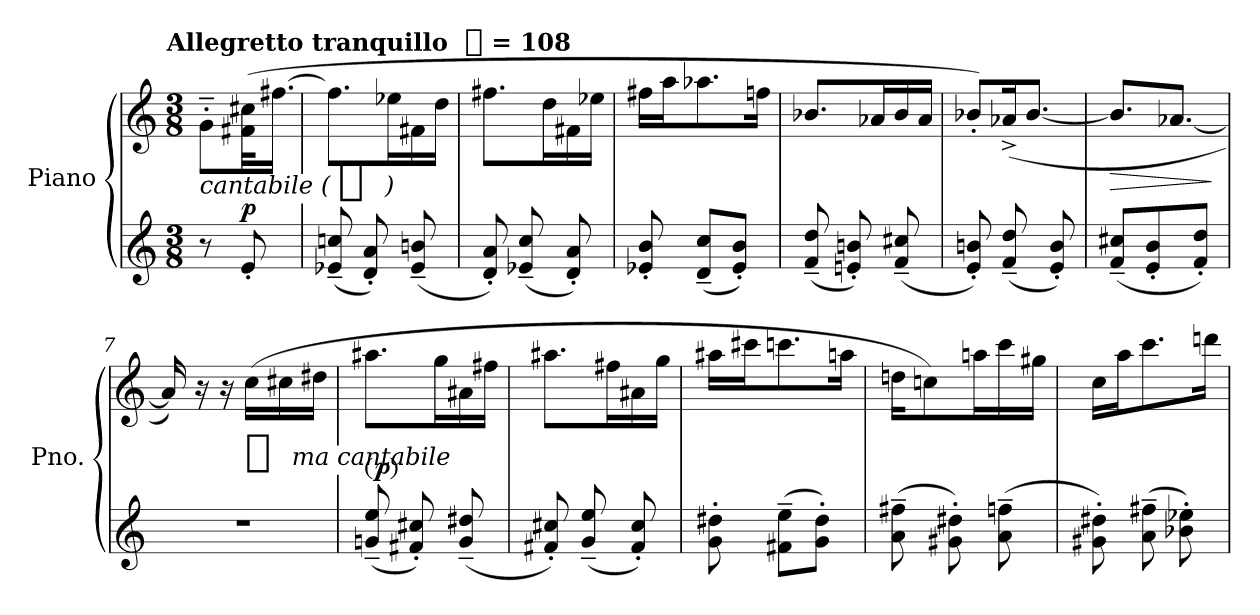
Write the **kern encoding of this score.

**kern	**kern	**dynam
*part1	*part1	*part1
*staff2	*staff1	*staff1/2
*I"Piano	*	*
*I'Pno.	*	*
*clefG2	*clefG2	*
*k[]	*k[]	*
*C:	*C:	*
!!LO:TX:omd:t=Allegretto tranquillo  [8th] = 108
*M3/8	*M3/8	*
*MM54	*MM54	*
=	=	=
!	!	!LO:DY:t=cantabile ( %s )
8r	8g'~L	mp
8e'	(32f#X 32cc#XKL	p
.	[16.ff#XJJ	.
=1	=1	=1
(8e-X~ 8ccn~	8.ff#L]	.
8d' 8a')	.	.
.	16ee-XL	.
(8e-~ 8bn~	16f#X	.
.	16ddJJ	.
=2	=2	=2
8d' 8a')	8.ff#XL	.
(8e-X~ 8cc~	.	.
.	16ddL	.
8d' 8a')	16f#X	.
.	16ee-XJJ	.
=3	=3	=3
8e-X' 8b'	16ff#XLL	.
.	16aaJ	.
(8d~/ 8cc~/L	8.aa-X	.
8e-'/ 8b'/J)	.	.
.	16ffnJk	.
=4	=4	=4
(8f~ 8dd~	8.b-XL	.
8en' 8bn')	.	.
.	16a-XL	.
(8f~ 8cc#X~	16b-	.
.	16a-JJ	.
=5	=5	=5
8e' 8bn')	8b-X'/L)	.
(8f~ 8dd~	(>16a-X^/K	.
.	[8.b-/J	.
8e' 8b')	.	.
=6	=6	=6
(8f~/ 8cc#X~/L	8.b-L]	>
8e'/ 8b'/	.	.
.	[8.a-XJ	.
8f'/ 8dd'/J)	.	.
.	.	]
=7	=7	=7
8%3r	16a-])	.
.	16r	.
.	16r	.
!	!	!LO:DY:t=%s ma cantabile
.	(16ccLL	p
.	16cc#X	.
.	16dd#XJJ	.
=8	=8	=8
!	!	!LO:DY:ed=paren
(8gn~/ 8ee~/	8.aa#XL	p
8f#X' 8cc#X')	.	.
.	16ggL	.
(8g~/ 8dd#X~/	16a#X	.
.	16ff#XJJ	.
=9	=9	=9
8f#X' 8cc#X')	8.aa#XL	.
(8g~/ 8ee~/	.	.
.	16ff#XL	.
8f#' 8cc#')	16a#X	.
.	16ggJJ	.
=10	=10	=10
8g' 8dd#X'	16aa#XLL	.
.	16ccc#XJ	.
(8f#X~ 8ee~L	8.cccn	.
8g' 8dd#'J)	.	.
.	16aanJk	.
=11	=11	=11
(8a~ 8ff#X~	16ddnKL	.
.	8ccn)	.
8g#X' 8dd#X')	.	.
.	16aanijL	.
(8a~ 8ffn~	16ccc	.
.	16gg#XJJ	.
=12	=12	=12
8g#X' 8dd#X')	16ccLL	.
.	16aaJ	.
(8a~ 8ff#X~	8.ccc	.
8b-X' 8ee-X')	.	.
.	16dddnJk	.
=	=	=
*-	*-	*-
